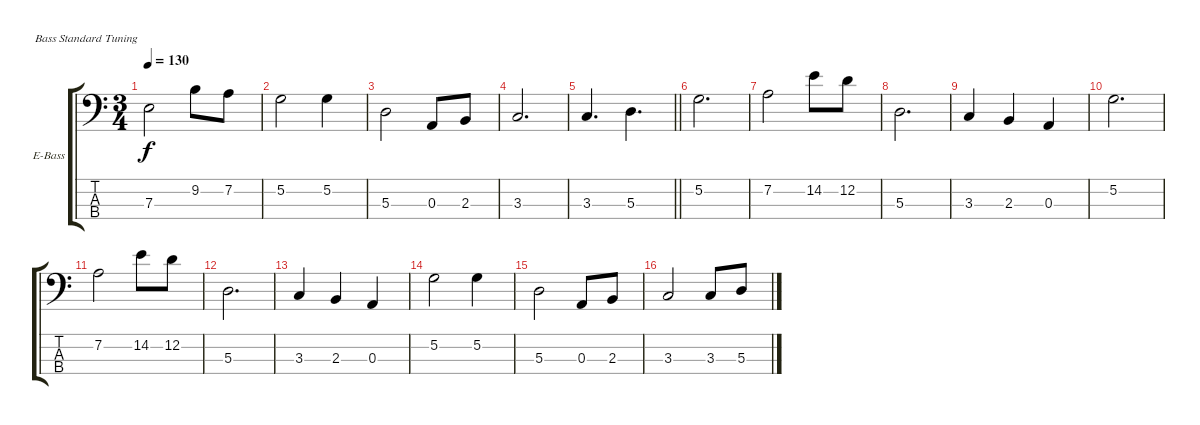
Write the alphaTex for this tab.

\defaultSystemsLayout 4
\bracketExtendMode groupsimilarinstruments
\firstSystemTrackNameOrientation horizontal
\otherSystemsTrackNameOrientation horizontal
\chordDiagramsInScore
\track ("Electric Bass" "E-Bass") {instrument electricbassfinger}
\staff {score tabs}
\tuning (G2 D2 A1 E1)
\ts (3 4)
\tempo 130
\clef f4
\ks c
7.3.2{dy f} 9.2.8 7.2.8 |
5.2.2 5.2.4 |
5.3.2 0.3.8 2.3.8 |
3.3.2{d} |
\barLineRight lightlight
3.3.4{d} 5.3.4{d} |
5.2.2{d} |
7.2.2 14.2.8 12.2.8 |
5.3.2{d} |
3.3.4 2.3.4 0.3.4 |
5.2.2{d} |
7.2.2 14.2.8 12.2.8 |
5.3.2{d} |
3.3.4 2.3.4 0.3.4 |
5.2.2 5.2.4 |
5.3.2 0.3.8 2.3.8 |
3.3.2 3.3.8 5.3.8
